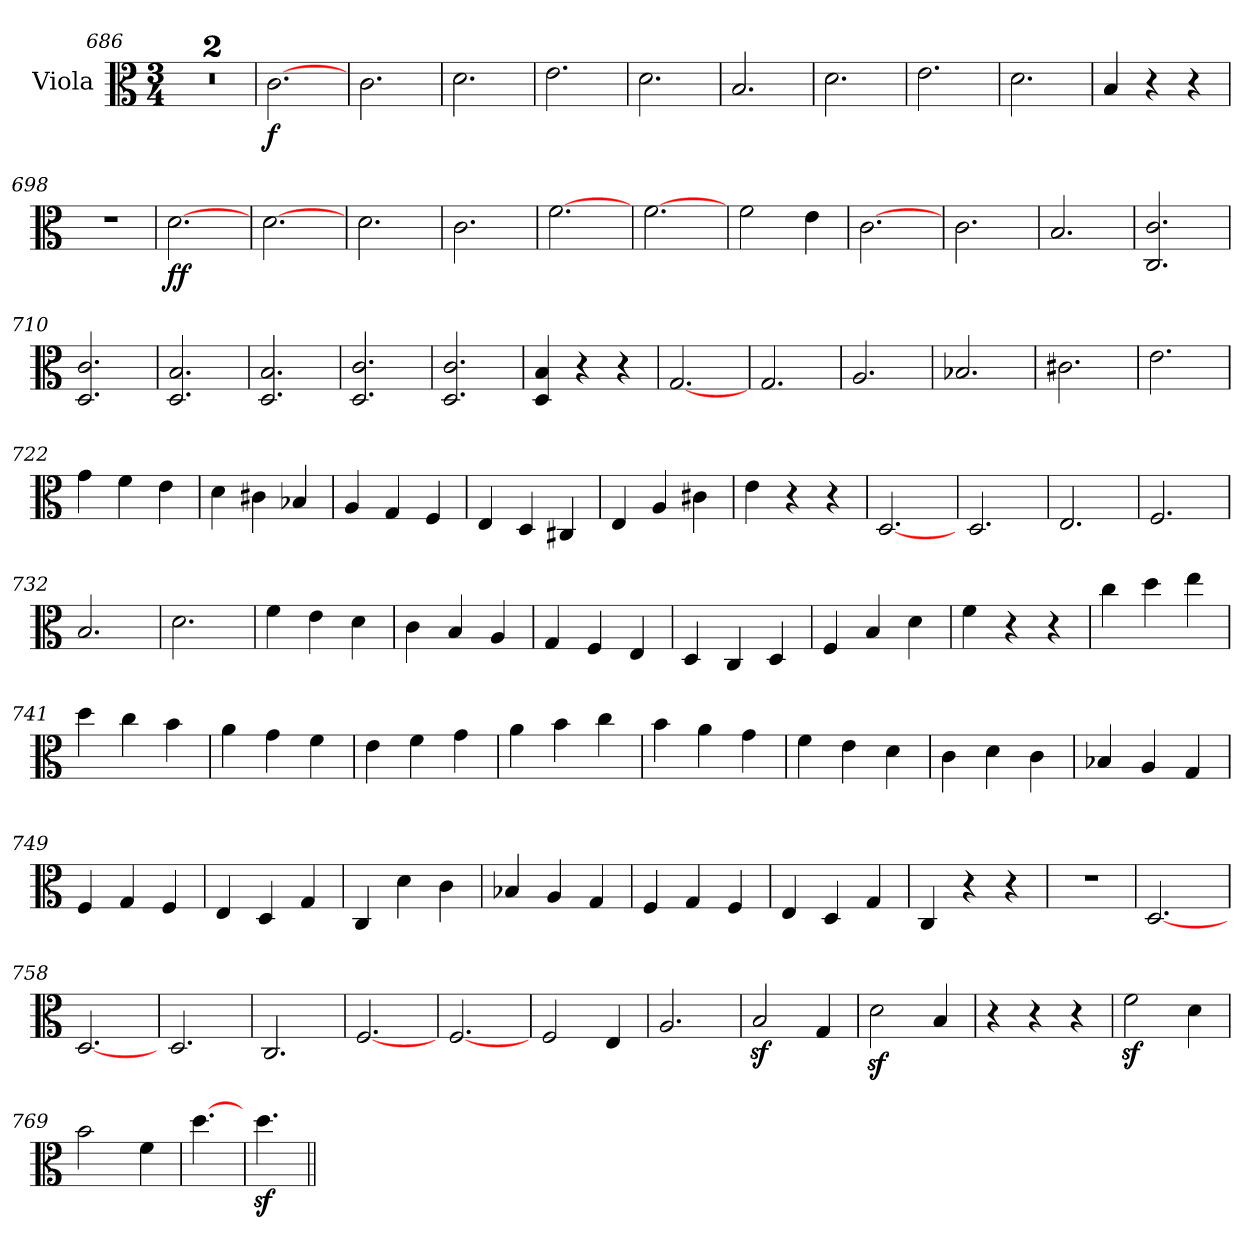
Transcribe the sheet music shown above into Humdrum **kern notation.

**kern	**dynam
*part1	*part1
*staff1	*staff1
*I"Viola	*
*I'Vla	*
*clefC3	*
*k[]	*
*C:	*
*M3/4	*
=686	=686
2.r	.
=687	=687
2.r	.
=688	=688
[2.c	f
=689	=689
2.c	.
=690	=690
2.d	.
=691	=691
2.e	.
=692	=692
2.d	.
=693	=693
2.B	.
=694	=694
2.d	.
=695	=695
2.e	.
=696	=696
2.d	.
=697	=697
4B	.
4r	.
4r	.
=698	=698
2.r	.
=699	=699
[2.d	ff
=700	=700
[2.d	.
=701	=701
2.d	.
=702	=702
2.c	.
=703	=703
[2.f	.
=704	=704
[2.f	.
=705	=705
2f	.
4e	.
=706	=706
[2.c	.
=707	=707
2.c	.
=708	=708
2.B	.
=709	=709
2.C 2.c	.
=710	=710
2.D 2.c	.
=711	=711
2.D 2.B	.
=712	=712
2.D 2.B	.
=713	=713
2.D 2.c	.
=714	=714
2.D 2.c	.
=715	=715
4D 4B	.
4r	.
4r	.
=716	=716
[2.G	.
=717	=717
2.G	.
=718	=718
2.A	.
=719	=719
2.B-X	.
=720	=720
2.c#X	.
=721	=721
2.e	.
=722	=722
4g	.
4f	.
4e	.
=723	=723
4d	.
4c#X	.
4B-X	.
=724	=724
4A	.
4G	.
4F	.
=725	=725
4E	.
4D	.
4C#X	.
=726	=726
4E	.
4A	.
4c#X	.
=727	=727
4e	.
4r	.
4r	.
=728	=728
[2.D	.
=729	=729
2.D	.
=730	=730
2.E	.
=731	=731
2.F	.
=732	=732
2.B	.
=733	=733
2.d	.
=734	=734
4f	.
4e	.
4d	.
=735	=735
4c	.
4B	.
4A	.
=736	=736
4G	.
4F	.
4E	.
=737	=737
4D	.
4C	.
4D	.
=738	=738
4F	.
4B	.
4d	.
=739	=739
4f	.
4r	.
4r	.
=740	=740
4cc	.
4dd	.
4ee	.
=741	=741
4dd	.
4cc	.
4b	.
=742	=742
4a	.
4g	.
4f	.
=743	=743
4e	.
4f	.
4g	.
=744	=744
4a	.
4b	.
4cc	.
=745	=745
4b	.
4a	.
4g	.
=746	=746
4f	.
4e	.
4d	.
=747	=747
4c	.
4d	.
4c	.
=748	=748
4B-X	.
4A	.
4G	.
=749	=749
4F	.
4G	.
4F	.
=750	=750
4E	.
4D	.
4G	.
=751	=751
4C	.
4d	.
4c	.
=752	=752
4B-X	.
4A	.
4G	.
=753	=753
4F	.
4G	.
4F	.
=754	=754
4E	.
4D	.
4G	.
=755	=755
4C	.
4r	.
4r	.
=756	=756
2.r	.
=757	=757
[2.D	.
=758	=758
[2.D	.
=759	=759
2.D	.
=760	=760
2.C	.
=761	=761
[2.F	.
=762	=762
[2.F	.
=763	=763
2F	.
4E	.
=764	=764
2.A	.
=765	=765
2Bz	.
4G	.
=766	=766
2dz	.
4B	.
=767	=767
4r	.
4r	.
4r	.
=768	=768
2fz	.
4d	.
=769	=769
2b	.
4f	.
=770	=770
[4.dd	.
=	=
4.ddz	.
=||	=||
*-	*-
